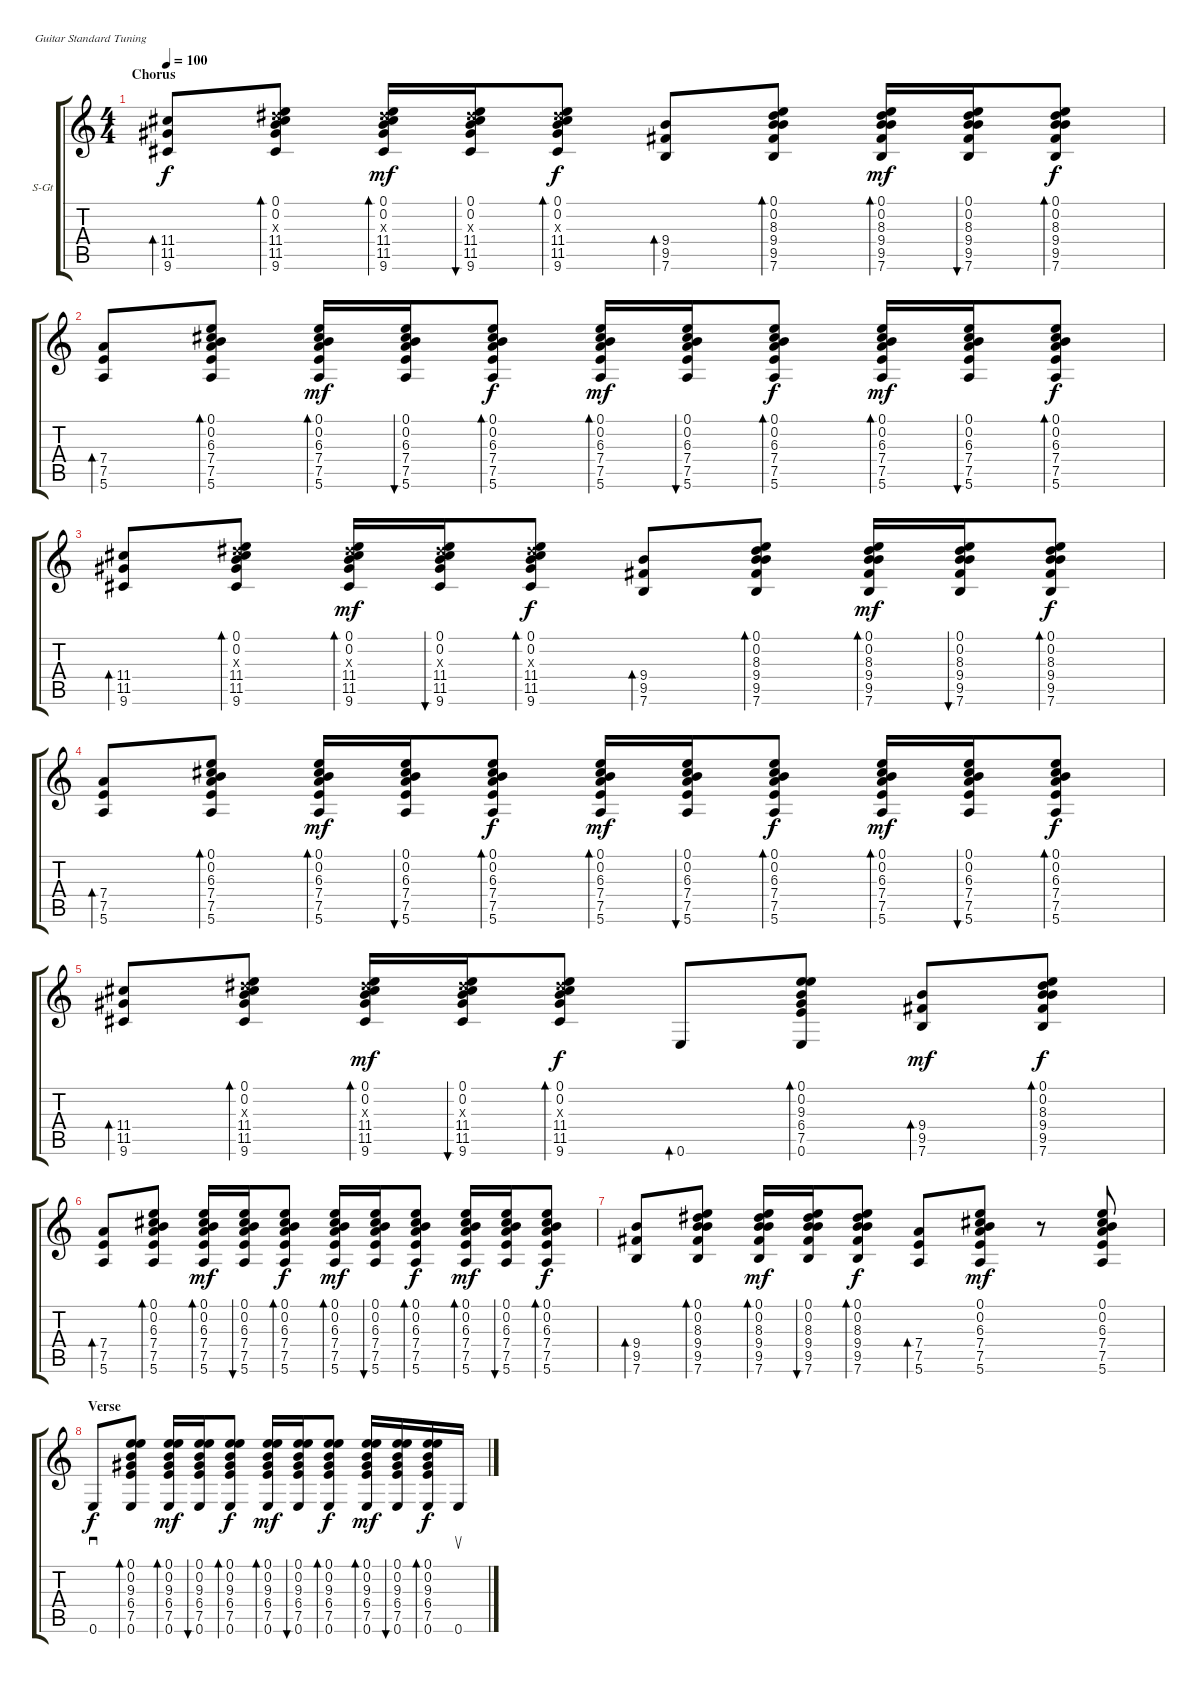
\defaultSystemsLayout 4
\bracketExtendMode groupsimilarinstruments
\firstSystemTrackNameOrientation horizontal
\otherSystemsTrackNameOrientation horizontal
\track ("Acoustic Guitar 1" "S-Gt") {instrument acousticguitarsteel}
\staff {score tabs}
\tuning (E4 B3 G3 D3 A2 E2)
\ts (4 4)
\section ("" "Chorus")
\tempo 100
\clef g2
\ks c
(9.6 11.5 11.4).8{bd 38 dy f} (9.6 11.5 11.4 8.3{x} 0.2 0.1).8{bd 36} (9.6 11.5 11.4 8.3{x} 0.2 0.1).16{bd 39 dy mf} (9.6 11.5 11.4 8.3{x} 0.2 0.1).16{bu 31} (9.6 11.5 11.4 8.3{x} 0.2 0.1).8{bd 32 dy f} (7.6 9.5 9.4).8{bd 43} (7.6 9.5 9.4 8.3 0.2 0.1).8{bd 36} (7.6 9.5 9.4 8.3 0.2 0.1).16{bd 39 dy mf} (7.6 9.5 9.4 8.3 0.2 0.1).16{bu 31} (7.6 9.5 9.4 8.3 0.2 0.1).8{bd 32 dy f} |
(5.6 7.5 7.4).8{bd 42} (5.6 7.5 7.4 6.3 0.2 0.1).8{bd 36} (5.6 7.5 7.4 6.3 0.2 0.1).16{bd 39 dy mf} (5.6 7.5 7.4 6.3 0.2 0.1).16{bu 31} (5.6 7.5 7.4 6.3 0.2 0.1).8{bd 32 dy f} (5.6 7.5 7.4 6.3 0.2 0.1).16{bd 39 dy mf} (5.6 7.5 7.4 6.3 0.2 0.1).16{bu 31} (5.6 7.5 7.4 6.3 0.2 0.1).8{bd 32 dy f} (5.6 7.5 7.4 6.3 0.2 0.1).16{bd 39 dy mf} (5.6 7.5 7.4 6.3 0.2 0.1).16{bu 31} (5.6 7.5 7.4 6.3 0.2 0.1).8{bd 32 dy f} |
(9.6 11.5 11.4).8{bd 38} (9.6 11.5 11.4 8.3{x} 0.2 0.1).8{bd 36} (9.6 11.5 11.4 8.3{x} 0.2 0.1).16{bd 39 dy mf} (9.6 11.5 11.4 8.3{x} 0.2 0.1).16{bu 31} (9.6 11.5 11.4 8.3{x} 0.2 0.1).8{bd 32 dy f} (7.6 9.5 9.4).8{bd 43} (7.6 9.5 9.4 8.3 0.2 0.1).8{bd 36} (7.6 9.5 9.4 8.3 0.2 0.1).16{bd 39 dy mf} (7.6 9.5 9.4 8.3 0.2 0.1).16{bu 31} (7.6 9.5 9.4 8.3 0.2 0.1).8{bd 32 dy f} |
(5.6 7.5 7.4).8{bd 42} (5.6 7.5 7.4 6.3 0.2 0.1).8{bd 36} (5.6 7.5 7.4 6.3 0.2 0.1).16{bd 39 dy mf} (5.6 7.5 7.4 6.3 0.2 0.1).16{bu 31} (5.6 7.5 7.4 6.3 0.2 0.1).8{bd 32 dy f} (5.6 7.5 7.4 6.3 0.2 0.1).16{bd 39 dy mf} (5.6 7.5 7.4 6.3 0.2 0.1).16{bu 31} (5.6 7.5 7.4 6.3 0.2 0.1).8{bd 32 dy f} (5.6 7.5 7.4 6.3 0.2 0.1).16{bd 39 dy mf} (5.6 7.5 7.4 6.3 0.2 0.1).16{bu 31} (5.6 7.5 7.4 6.3 0.2 0.1).8{bd 32 dy f} |
(9.6 11.5 11.4).8{bd 38} (9.6 11.5 11.4 8.3{x} 0.2 0.1).8{bd 36} (9.6 11.5 11.4 8.3{x} 0.2 0.1).16{bd 39 dy mf} (9.6 11.5 11.4 8.3{x} 0.2 0.1).16{bu 31} (9.6 11.5 11.4 8.3{x} 0.2 0.1).8{bd 32 dy f} 0.6.8{bd 43} (0.6 7.5 6.4 9.3 0.2 0.1).8{bd 36} (7.6 9.5 9.4).8{bd 39 dy mf} (7.6 9.5 9.4 8.3 0.2 0.1).8{bd 30 dy f} |
(5.6 7.5 7.4).8{bd 42} (5.6 7.5 7.4 6.3 0.2 0.1).8{bd 36} (5.6 7.5 7.4 6.3 0.2 0.1).16{bd 39 dy mf} (5.6 7.5 7.4 6.3 0.2 0.1).16{bu 31} (5.6 7.5 7.4 6.3 0.2 0.1).8{bd 32 dy f} (5.6 7.5 7.4 6.3 0.2 0.1).16{bd 39 dy mf} (5.6 7.5 7.4 6.3 0.2 0.1).16{bu 31} (5.6 7.5 7.4 6.3 0.2 0.1).8{bd 32 dy f} (5.6 7.5 7.4 6.3 0.2 0.1).16{bd 39 dy mf} (5.6 7.5 7.4 6.3 0.2 0.1).16{bu 31} (5.6 7.5 7.4 6.3 0.2 0.1).8{bd 32 dy f} |
(7.6 9.5 9.4).8{bd 43} (7.6 9.5 9.4 8.3 0.2 0.1).8{bd 36} (7.6 9.5 9.4 8.3 0.2 0.1).16{bd 39 dy mf} (7.6 9.5 9.4 8.3 0.2 0.1).16{bu 31} (7.6 9.5 9.4 8.3 0.2 0.1).8{bd 32 dy f} (5.6 7.5 7.4).8{bd 45} (0.1 0.2 6.3 7.4 7.5 5.6).8{dy mf} r.8 (0.1 5.6 7.5 7.4 6.3 0.2).8 |
\section ("" "Verse")
0.6.8{sd dy f} (0.6 7.5 6.4 9.3 0.2 0.1).8{bd 36} (0.6 7.5 6.4 9.3 0.2 0.1).16{bd 39 dy mf} (0.6 7.5 6.4 9.3 0.2 0.1).16{bu 31} (0.6 7.5 6.4 9.3 0.2 0.1).8{bd 32 dy f} (0.6 7.5 6.4 9.3 0.2 0.1).16{bd 39 dy mf} (0.6 7.5 6.4 9.3 0.2 0.1).16{bu 31} (0.6 7.5 6.4 9.3 0.2 0.1).8{bd 32 dy f} (0.6 7.5 6.4 9.3 0.2 0.1).16{bd 39 dy mf} (0.6 7.5 6.4 9.3 0.2 0.1).16{bu 31} (0.6 7.5 6.4 9.3 0.2 0.1).16{bd 32 dy f} 0.6.16{su}
